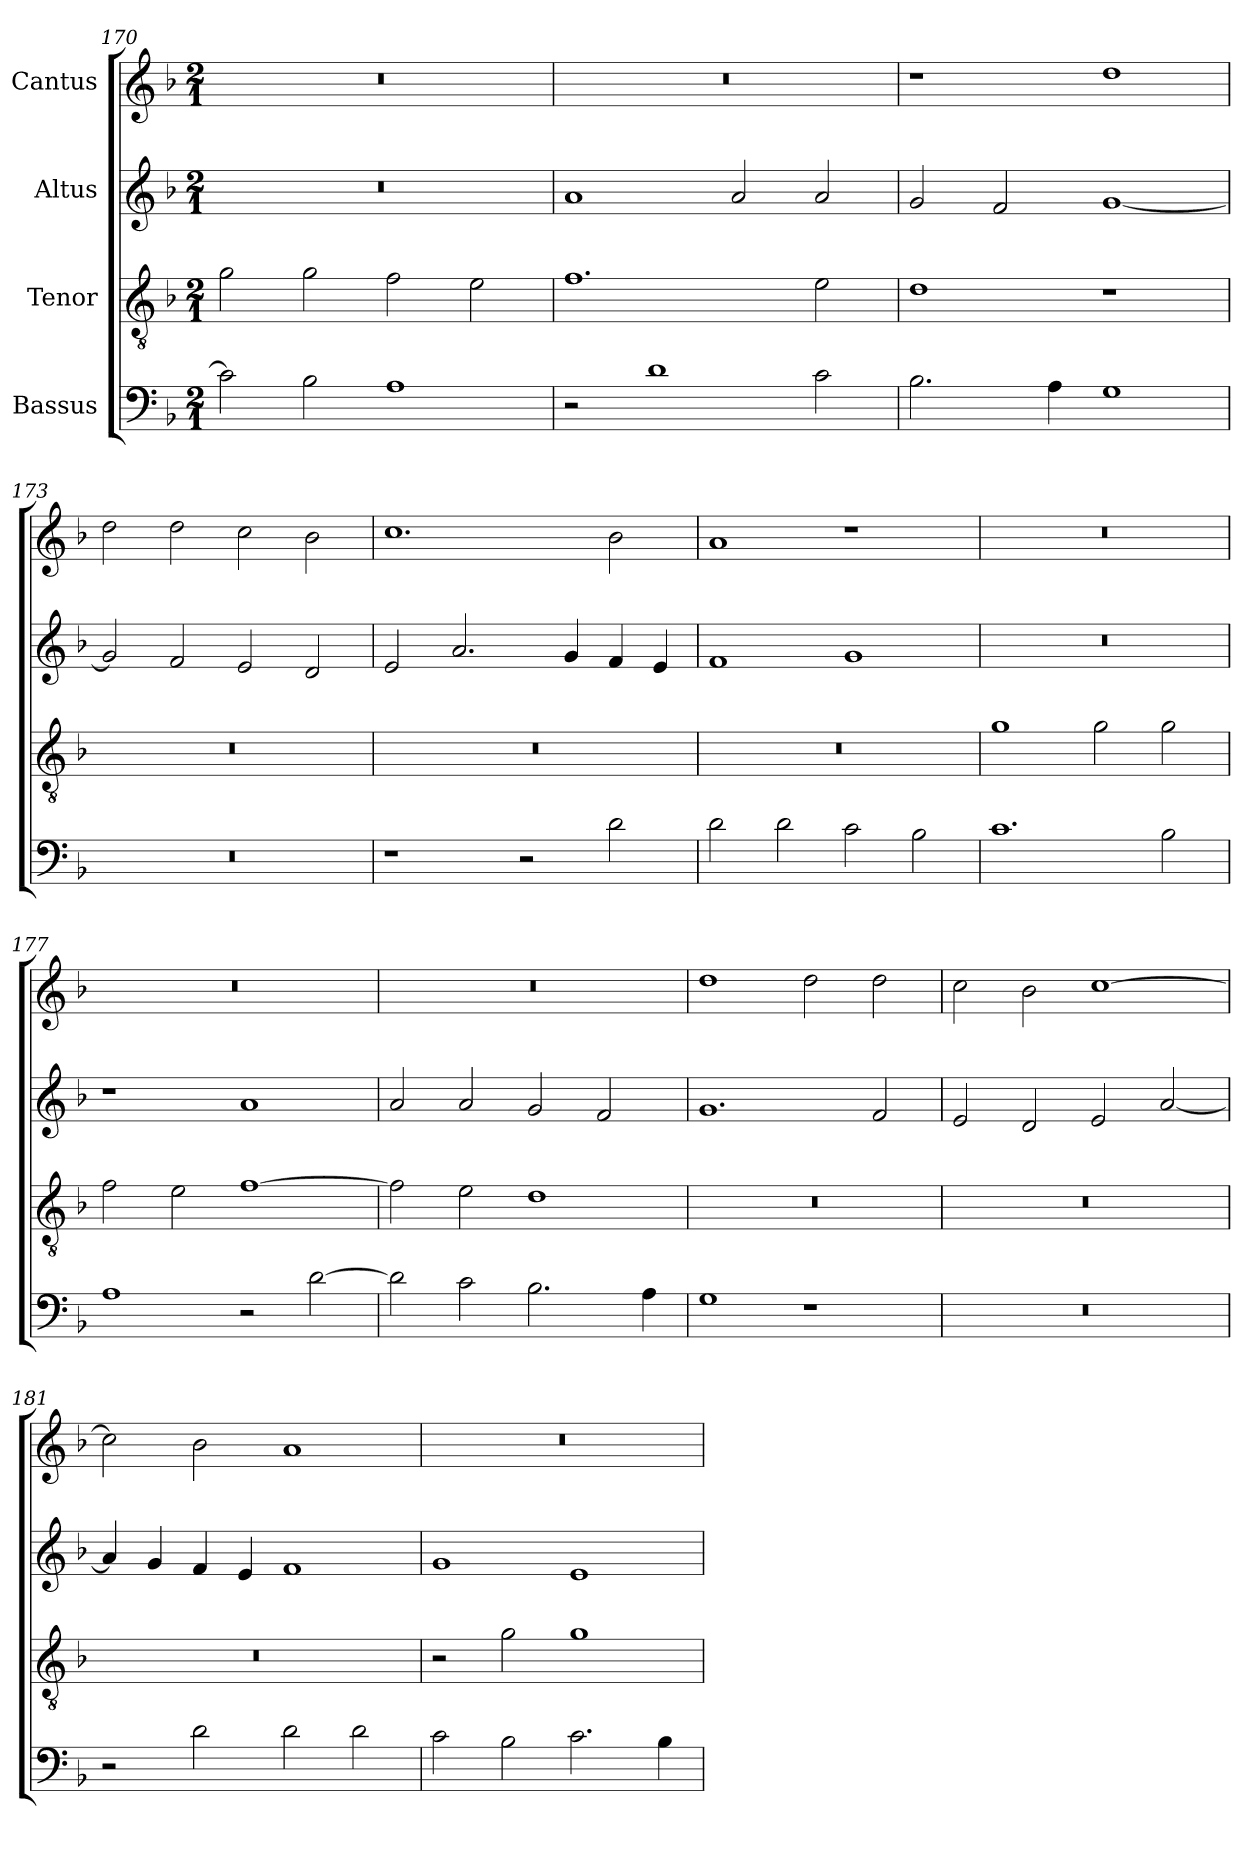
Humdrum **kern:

**kern	**kern	**kern	**kern
*part4	*part3	*part2	*part1
*staff4	*staff3	*staff2	*staff1
*I"Bassus	*I"Tenor	*I"Altus	*I"Cantus
*clefF4	*clefGv2	*clefG2	*clefG2
*	*ITrd7c12	*	*
*k[b-]	*k[b-]	*k[b-]	*k[b-]
*F:	*F:	*F:	*F:
*M2/1	*M2/1	*M2/1	*M2/1
=170	=170	=170	=170
!	!	!LO:N:vis=1	!LO:N:vis=1
2ci\]	2Gi\	0r	0r
2B-i\	2Gi\	.	.
1Ai	2Fi\	.	.
.	2Ei\	.	.
=171	=171	=171	=171
!	!	!	!LO:N:vis=1
2r	1.Fi	1ai	0r
1di	.	.	.
.	.	2ai/	.
2ci\	2Ei\	2ai/	.
=172	=172	=172	=172
2.B-i\	1Di	2gi/	1r
.	.	2fi/	.
4Ai\	.	.	.
1Gi	1r	[<1gi	1ddi
=173	=173	=173	=173
!LO:N:vis=1	!LO:N:vis=1	!	!
0r	0r	2gi/]	2ddi\
.	.	2fi/	2ddi\
.	.	2ei/	2cci\
.	.	2di/	2b-i\
=174	=174	=174	=174
!	!LO:N:vis=1	!	!
1r	0r	2ei/	1.cci
.	.	2.ai/	.
2r	.	.	.
.	.	4gi/	.
2di\	.	4fi/	2b-i\
.	.	4ei/	.
!!LO:PB:g=z
=175	=175	=175	=175
!	!LO:N:vis=1	!	!
2di\	0r	1fi	1ai
2di\	.	.	.
2ci\	.	1gi	1r
2B-i\	.	.	.
=176	=176	=176	=176
!	!	!LO:N:vis=1	!LO:N:vis=1
1.ci	1Gi	0r	0r
.	2Gi\	.	.
2B-i\	2Gi\	.	.
=177	=177	=177	=177
!	!	!	!LO:N:vis=1
1Ai	2Fi\	1r	0r
.	2Ei\	.	.
2r	[>1Fi	1ai	.
[>2di\	.	.	.
=178	=178	=178	=178
!	!	!	!LO:N:vis=1
2di\]	2Fi\]	2ai/	0r
2ci\	2Ei\	2ai/	.
2.B-i\	1Di	2gi/	.
.	.	2fi/	.
4Ai\	.	.	.
=179	=179	=179	=179
!	!LO:N:vis=1	!	!
1Gi	0r	1.gi	1ddi
1r	.	.	2ddi\
.	.	2fi/	2ddi\
=180	=180	=180	=180
!LO:N:vis=1	!LO:N:vis=1	!	!
0r	0r	2ei/	2cci\
.	.	2di/	2b-i\
.	.	2ei/	[>1cci
.	.	[<2ai/	.
!!LO:LB:g=z
=181	=181	=181	=181
!	!LO:N:vis=1	!	!
2r	0r	4ai/]	2cci\]
.	.	4gi/	.
2di\	.	4fi/	2b-i\
.	.	4ei/	.
2di\	.	1fi	1ai
2di\	.	.	.
=182	=182	=182	=182
!	!	!	!LO:N:vis=1
2ci\	2r	1gi	0r
2B-i\	2Gi\	.	.
2.ci\	1Gi	1ei	.
4B-i\	.	.	.
=	=	=	=
*-	*-	*-	*-
